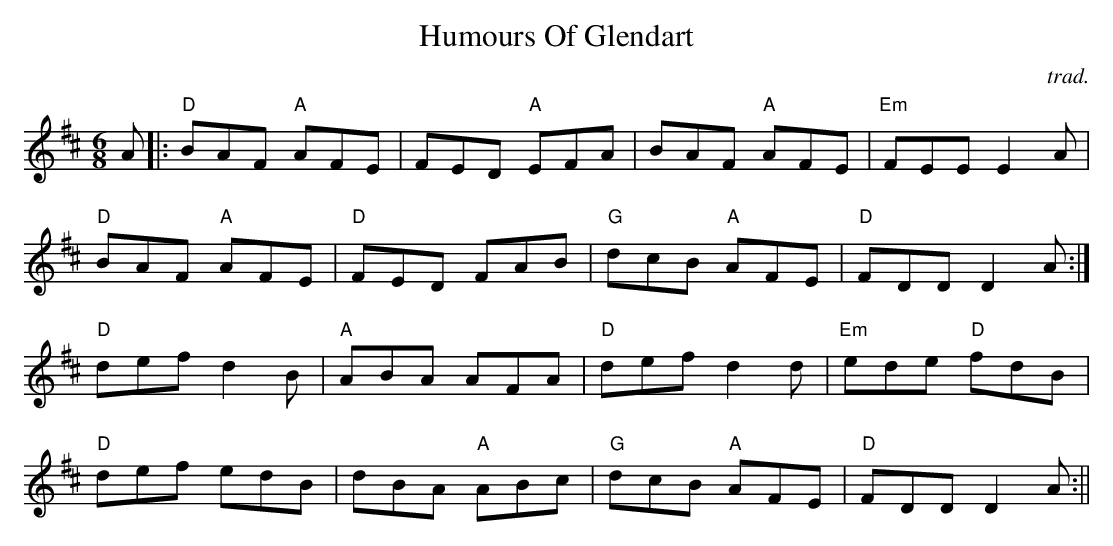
X:1
T:Humours Of Glendart
M:6/8
L:1/8
C:trad.
K: Amix
A|:"D"BAF "A"AFE|FED "A"EFA|BAF "A"AFE|"Em"FEE E2A|
"D"BAF "A"AFE|"D"FED FAB|"G"dcB "A"AFE|"D"FDD D2A:|
"D"def d2B|"A"ABA AFA|"D"def d2d|"Em"ede "D"fdB|
"D"def edB|dBA "A"ABc|"G"dcB "A"AFE|"D"FDD D2A:||
